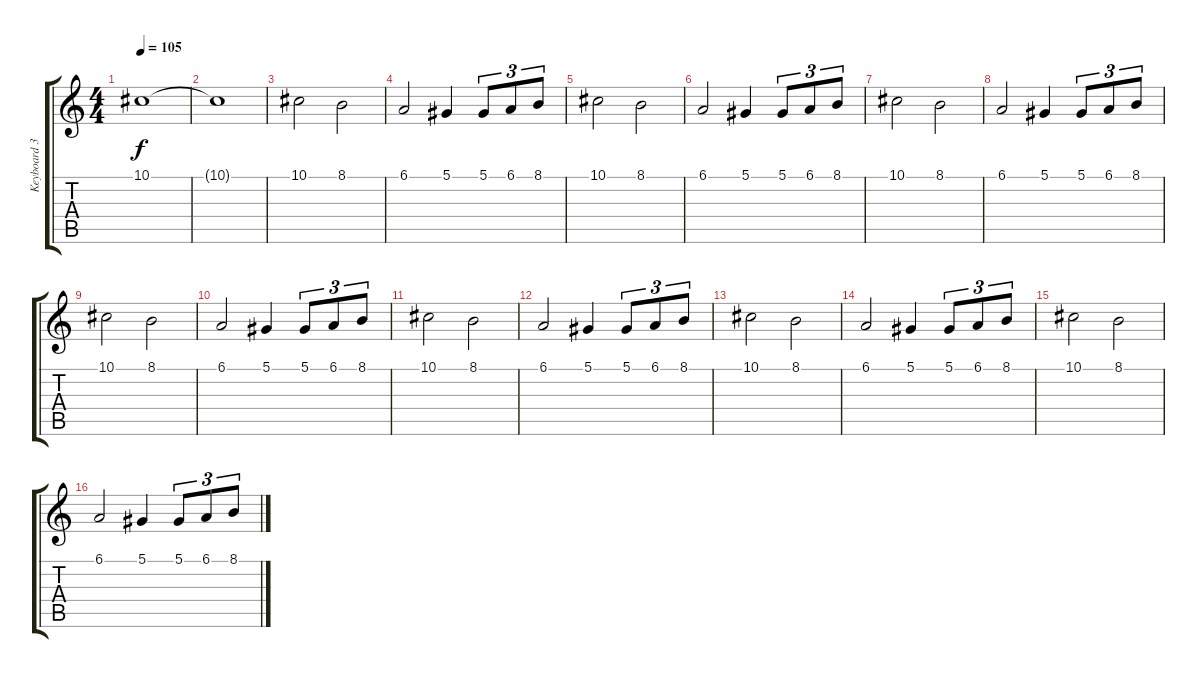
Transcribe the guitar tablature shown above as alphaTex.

\track ("Keyboard 3" "Keyboard 3") {instrument pad8sweep}
\staff {score tabs}
\tuning (Eb4 Bb3 Gb3 Db3 Ab2 Eb2) {hide}
\ts (4 4)
\tempo 105
\clef g2
\ks c
10.1.1{dy f instrument voiceoohs} |
10.1{t}.1 |
10.1.2{instrument voiceoohs} 8.1.2 |
6.1.2 5.1.4 5.1.8{tu (3 2)} 6.1.8{tu (3 2)} 8.1.8{tu (3 2)} |
10.1.2{instrument voiceoohs} 8.1.2 |
6.1.2 5.1.4 5.1.8{tu (3 2)} 6.1.8{tu (3 2)} 8.1.8{tu (3 2)} |
10.1.2{instrument voiceoohs} 8.1.2 |
6.1.2 5.1.4 5.1.8{tu (3 2)} 6.1.8{tu (3 2)} 8.1.8{tu (3 2)} |
10.1.2{instrument voiceoohs} 8.1.2 |
6.1.2 5.1.4 5.1.8{tu (3 2)} 6.1.8{tu (3 2)} 8.1.8{tu (3 2)} |
10.1.2{instrument voiceoohs} 8.1.2 |
6.1.2 5.1.4 5.1.8{tu (3 2)} 6.1.8{tu (3 2)} 8.1.8{tu (3 2)} |
10.1.2{instrument voiceoohs} 8.1.2 |
6.1.2 5.1.4 5.1.8{tu (3 2)} 6.1.8{tu (3 2)} 8.1.8{tu (3 2)} |
10.1.2{instrument voiceoohs} 8.1.2 |
6.1.2 5.1.4 5.1.8{tu (3 2)} 6.1.8{tu (3 2)} 8.1.8{tu (3 2)}
